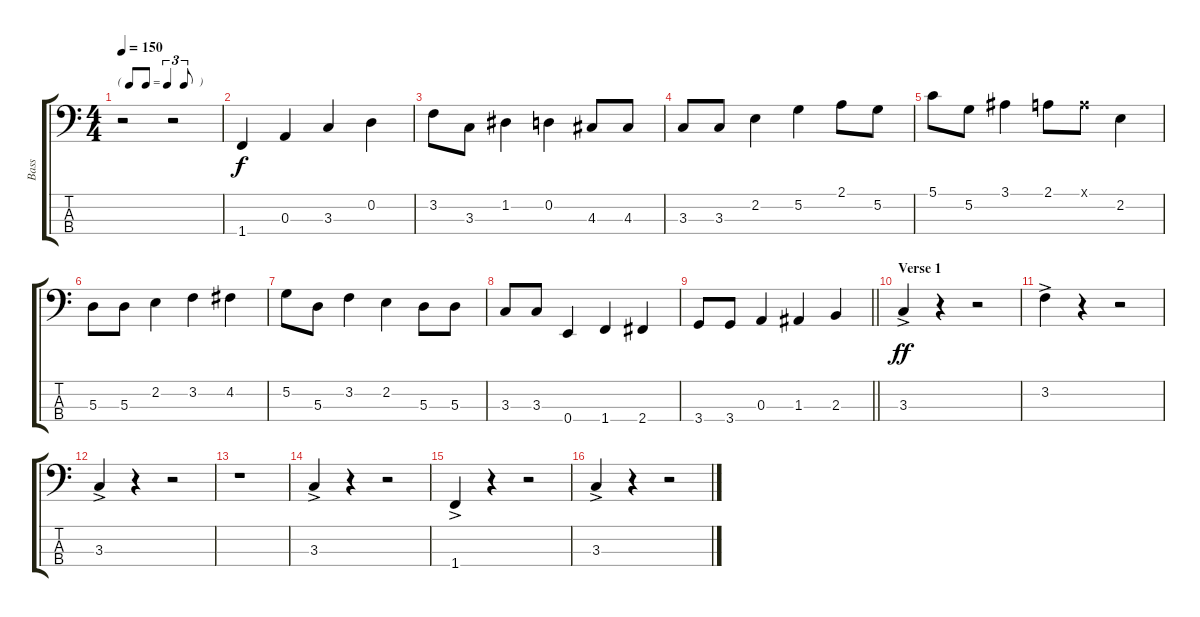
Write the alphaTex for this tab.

\track ("Bass" "Bass") {instrument electricbasspick}
\staff {score tabs}
\tuning (G2 D2 A1 E1) {hide}
\ts (4 4)
\tf triplet8th
\tempo 150
\clef f4
\ks c
r.2{dy f instrument electricbasspick} r.2 |
1.4.4 0.3.4 3.3.4 0.2.4 |
3.2.8 3.3.8 1.2.4 0.2.4 4.3.8 4.3.8 |
3.3.8 3.3.8 2.2.4 5.2.4 2.1.8 5.2.8 |
5.1.8 5.2.8 3.1.4 2.1.8 2.1{x}.8 2.2.4 |
5.3.8 5.3.8 2.2.4 3.2.4 4.2.4 |
5.2.8 5.3.8 3.2.4 2.2.4 5.3.8 5.3.8 |
3.3.8 3.3.8 0.4.4 1.4.4 2.4.4 |
\barLineRight lightlight
3.4.8 3.4.8 0.3.4 1.3.4 2.3.4 |
\section ("" "Verse 1")
3.3{ac}.4{dy ff} r.4 r.2 |
3.2{ac}.4 r.4 r.2 |
3.3{ac}.4 r.4 r.2 |
r.1 |
3.3{ac}.4 r.4 r.2 |
1.4{ac}.4 r.4 r.2 |
3.3{ac}.4 r.4 r.2
